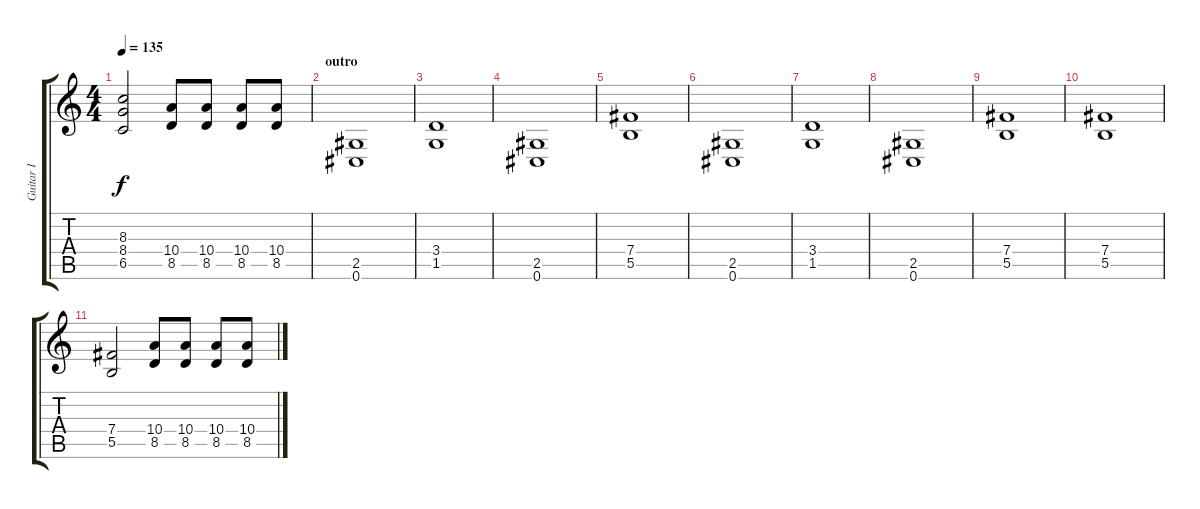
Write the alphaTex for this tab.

\track ("Guitar I" "Guitar I") {instrument distortionguitar}
\staff {score tabs}
\tuning (Db4 Ab3 E3 B2 Gb2 Db2) {hide}
\ts (4 4)
\tempo 135
\clef g2
\ks c
(8.3 8.4 6.5).2{dy f} (10.4 8.5).8 (10.4 8.5).8 (10.4 8.5).8 (10.4 8.5).8 |
\section ("" "outro")
(2.5 0.6).1{balance 8} |
(3.4 1.5).1 |
(2.5 0.6).1 |
(7.4 5.5).1 |
(2.5 0.6).1 |
(3.4 1.5).1 |
(2.5 0.6).1 |
(7.4 5.5).1 |
(7.4 5.5).1 |
(7.4 5.5).2 (10.4 8.5).8{balance 3} (10.4 8.5).8 (10.4 8.5).8 (10.4 8.5).8
